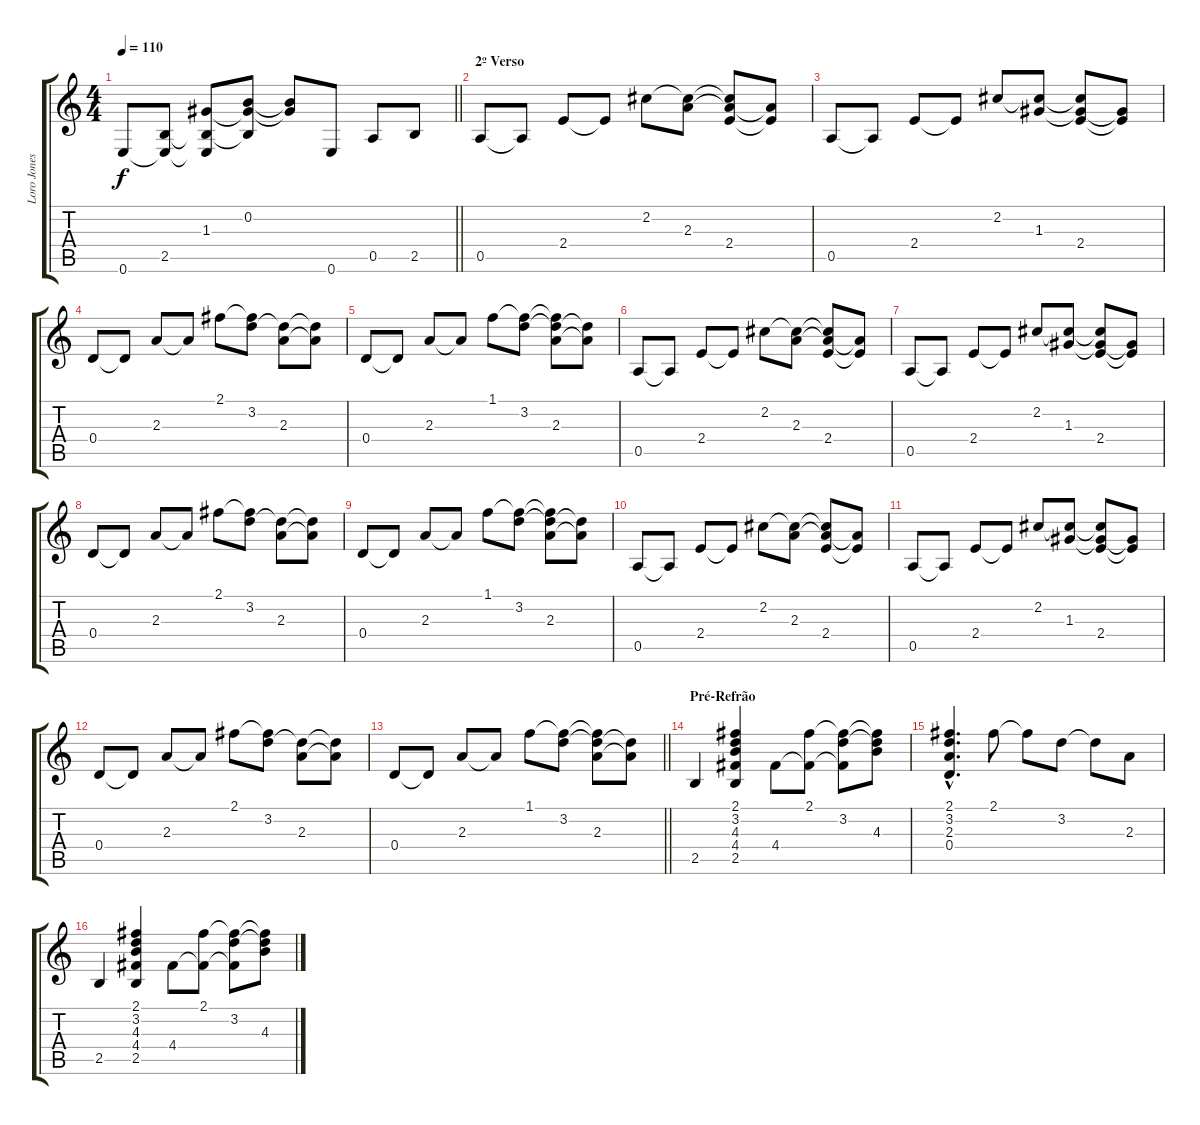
\track ("Loro Jones" "Loro Jones") {instrument acousticguitarsteel}
\staff {score tabs}
\tuning (E4 B3 G3 D3 A2 E2) {hide}
\ts (4 4)
\tempo 110
\clef g2
\barLineRight lightlight
\ks c
0.6.8{dy f} (2.5 0.6{t}).8 (1.3 2.5{t} 0.6{t}).8 (0.2 1.3{t} 2.5{t}).8 (0.2{t} 1.3{t}).8 0.6.8 0.5.8 2.5.8 |
\section ("" "2º Verso")
0.5.8 0.5{t}.8 2.4.8 2.4{t}.8 2.2.8 (2.2{t} 2.3).8 (2.2{t} 2.3{t} 2.4).8 (2.3{t} 2.4{t}).8 |
0.5.8 0.5{t}.8 2.4.8 2.4{t}.8 2.2.8 (2.2{t} 1.3).8 (2.2{t} 1.3{t} 2.4).8 (1.3{t} 2.4{t}).8 |
0.4.8 0.4{t}.8 2.3.8 2.3{t}.8 2.1.8 (2.1{t} 3.2).8 (3.2{t} 2.3).8 (3.2{t} 2.3{t}).8 |
0.4.8 0.4{t}.8 2.3.8 2.3{t}.8 1.1.8 (1.1{t} 3.2).8 (1.1{t} 3.2{t} 2.3).8 (3.2{t} 2.3{t}).8 |
0.5.8 0.5{t}.8 2.4.8 2.4{t}.8 2.2.8 (2.2{t} 2.3).8 (2.2{t} 2.3{t} 2.4).8 (2.3{t} 2.4{t}).8 |
0.5.8 0.5{t}.8 2.4.8 2.4{t}.8 2.2.8 (2.2{t} 1.3).8 (2.2{t} 1.3{t} 2.4).8 (1.3{t} 2.4{t}).8 |
0.4.8 0.4{t}.8 2.3.8 2.3{t}.8 2.1.8 (2.1{t} 3.2).8 (3.2{t} 2.3).8 (3.2{t} 2.3{t}).8 |
0.4.8 0.4{t}.8 2.3.8 2.3{t}.8 1.1.8 (1.1{t} 3.2).8 (1.1{t} 3.2{t} 2.3).8 (3.2{t} 2.3{t}).8 |
0.5.8 0.5{t}.8 2.4.8 2.4{t}.8 2.2.8 (2.2{t} 2.3).8 (2.2{t} 2.3{t} 2.4).8 (2.3{t} 2.4{t}).8 |
0.5.8 0.5{t}.8 2.4.8 2.4{t}.8 2.2.8 (2.2{t} 1.3).8 (2.2{t} 1.3{t} 2.4).8 (1.3{t} 2.4{t}).8 |
0.4.8 0.4{t}.8 2.3.8 2.3{t}.8 2.1.8 (2.1{t} 3.2).8 (3.2{t} 2.3).8 (3.2{t} 2.3{t}).8 |
\barLineRight lightlight
0.4.8 0.4{t}.8 2.3.8 2.3{t}.8 1.1.8 (1.1{t} 3.2).8 (1.1{t} 3.2{t} 2.3).8 (3.2{t} 2.3{t}).8 |
\section ("" "Pré-Refrão")
2.5.4 (2.1 3.2 4.3 4.4 2.5).4 4.4.8 (2.1 4.4{t}).8 (2.1{t} 3.2 4.4{t}).8 (2.1{t} 3.2{t} 4.3).8 |
(2.1{hac} 3.2{hac} 2.3{hac} 0.4{hac}).4{d} 2.1.8 2.1{t}.8 3.2.8 3.2{t}.8 2.3.8 |
2.5.4 (2.1 3.2 4.3 4.4 2.5).4 4.4.8 (2.1 4.4{t}).8 (2.1{t} 3.2 4.4{t}).8 (2.1{t} 3.2{t} 4.3).8
